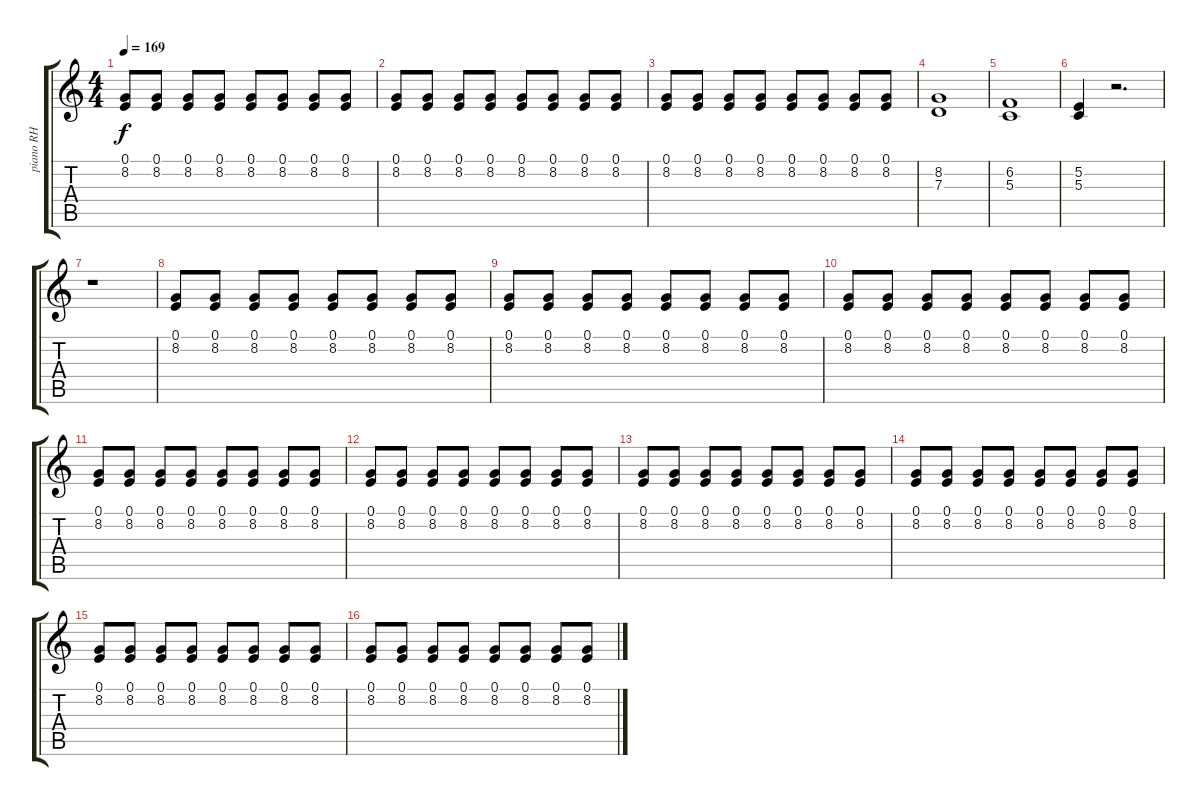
\track ("piano RH" "piano RH") {instrument brightacousticpiano}
\staff {score tabs}
\tuning (E4 B3 G3 D3 A2 E2) {hide}
\ts (4 4)
\tempo 169
\clef g2
\ks c
(0.1 8.2).8{dy f} (0.1 8.2).8 (0.1 8.2).8 (0.1 8.2).8 (0.1 8.2).8 (0.1 8.2).8 (0.1 8.2).8 (0.1 8.2).8 |
(0.1 8.2).8 (0.1 8.2).8 (0.1 8.2).8 (0.1 8.2).8 (0.1 8.2).8 (0.1 8.2).8 (0.1 8.2).8 (0.1 8.2).8 |
(0.1 8.2).8 (0.1 8.2).8 (0.1 8.2).8 (0.1 8.2).8 (0.1 8.2).8 (0.1 8.2).8 (0.1 8.2).8 (0.1 8.2).8 |
(8.2 7.3).1 |
(6.2 5.3).1 |
(5.2 5.3).4 r.2{d} |
r.1 |
(0.1 8.2).8 (0.1 8.2).8 (0.1 8.2).8 (0.1 8.2).8 (0.1 8.2).8 (0.1 8.2).8 (0.1 8.2).8 (0.1 8.2).8 |
(0.1 8.2).8 (0.1 8.2).8 (0.1 8.2).8 (0.1 8.2).8 (0.1 8.2).8 (0.1 8.2).8 (0.1 8.2).8 (0.1 8.2).8 |
(0.1 8.2).8 (0.1 8.2).8 (0.1 8.2).8 (0.1 8.2).8 (0.1 8.2).8 (0.1 8.2).8 (0.1 8.2).8 (0.1 8.2).8 |
(0.1 8.2).8 (0.1 8.2).8 (0.1 8.2).8 (0.1 8.2).8 (0.1 8.2).8 (0.1 8.2).8 (0.1 8.2).8 (0.1 8.2).8 |
(0.1 8.2).8 (0.1 8.2).8 (0.1 8.2).8 (0.1 8.2).8 (0.1 8.2).8 (0.1 8.2).8 (0.1 8.2).8 (0.1 8.2).8 |
(0.1 8.2).8 (0.1 8.2).8 (0.1 8.2).8 (0.1 8.2).8 (0.1 8.2).8 (0.1 8.2).8 (0.1 8.2).8 (0.1 8.2).8 |
(0.1 8.2).8 (0.1 8.2).8 (0.1 8.2).8 (0.1 8.2).8 (0.1 8.2).8 (0.1 8.2).8 (0.1 8.2).8 (0.1 8.2).8 |
(0.1 8.2).8 (0.1 8.2).8 (0.1 8.2).8 (0.1 8.2).8 (0.1 8.2).8 (0.1 8.2).8 (0.1 8.2).8 (0.1 8.2).8 |
(0.1 8.2).8 (0.1 8.2).8 (0.1 8.2).8 (0.1 8.2).8 (0.1 8.2).8 (0.1 8.2).8 (0.1 8.2).8 (0.1 8.2).8
